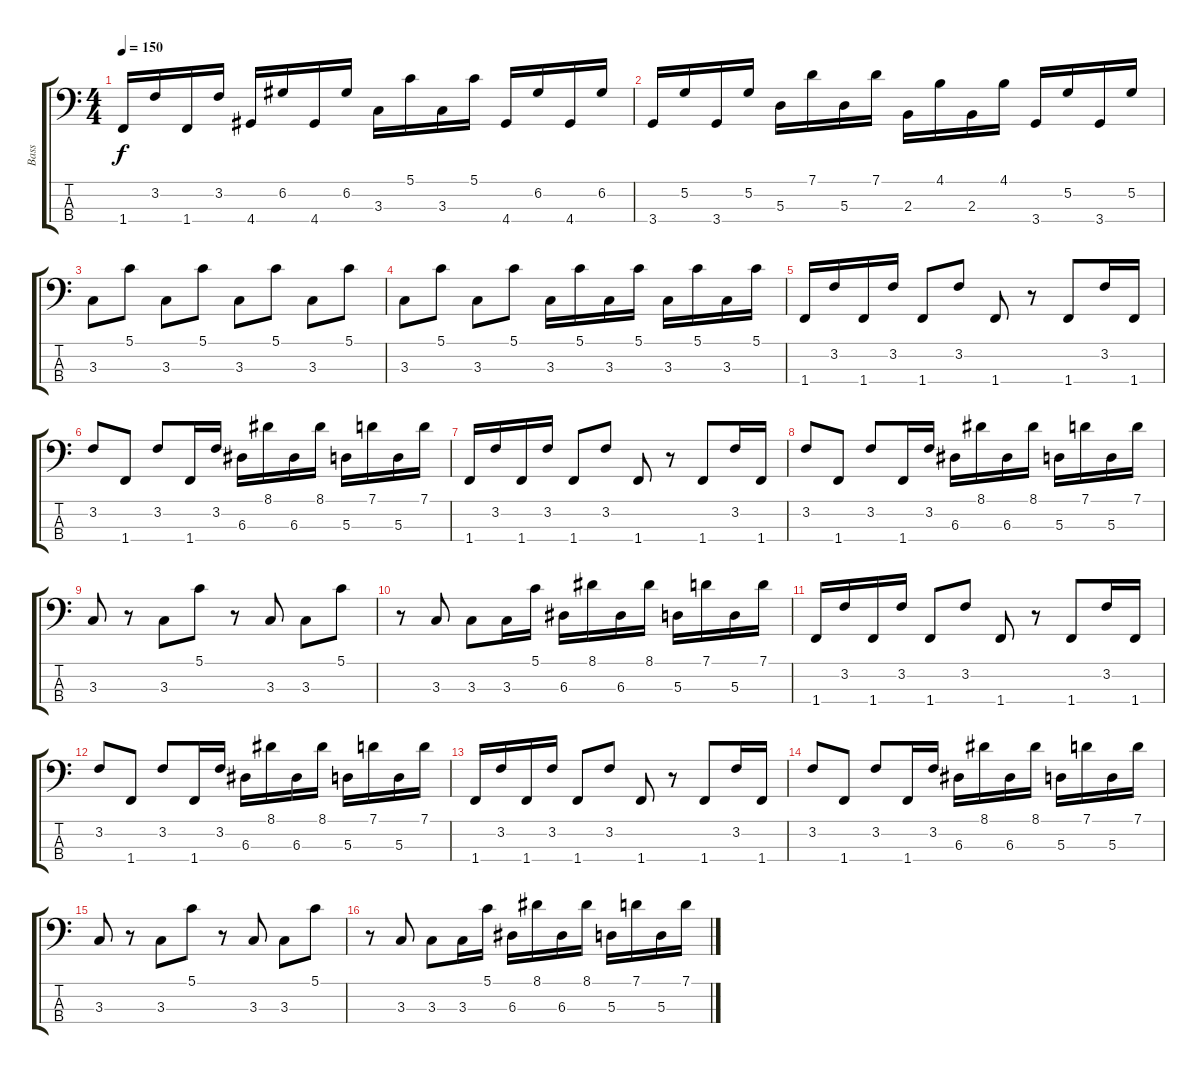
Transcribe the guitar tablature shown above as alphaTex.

\track ("Bass" "Bass") {instrument slapbass2}
\staff {score tabs}
\tuning (G2 D2 A1 E1) {hide}
\ts (4 4)
\tempo 150
\clef f4
\ks c
1.4.16{dy f} 3.2.16 1.4.16 3.2.16 4.4.16 6.2.16 4.4.16 6.2.16 3.3.16 5.1.16 3.3.16 5.1.16 4.4.16 6.2.16 4.4.16 6.2.16 |
3.4.16 5.2.16 3.4.16 5.2.16 5.3.16 7.1.16 5.3.16 7.1.16 2.3.16 4.1.16 2.3.16 4.1.16 3.4.16 5.2.16 3.4.16 5.2.16 |
3.3.8 5.1.8 3.3.8 5.1.8 3.3.8 5.1.8 3.3.8 5.1.8 |
3.3.8 5.1.8 3.3.8 5.1.8 3.3.16 5.1.16 3.3.16 5.1.16 3.3.16 5.1.16 3.3.16 5.1.16 |
1.4.16 3.2.16 1.4.16 3.2.16 1.4.8 3.2.8 1.4.8 r.8 1.4.8 3.2.16 1.4.16 |
3.2.8 1.4.8 3.2.8 1.4.16 3.2.16 6.3.16 8.1.16 6.3.16 8.1.16 5.3.16 7.1.16 5.3.16 7.1.16 |
1.4.16 3.2.16 1.4.16 3.2.16 1.4.8 3.2.8 1.4.8 r.8 1.4.8 3.2.16 1.4.16 |
3.2.8 1.4.8 3.2.8 1.4.16 3.2.16 6.3.16 8.1.16 6.3.16 8.1.16 5.3.16 7.1.16 5.3.16 7.1.16 |
3.3.8 r.8 3.3.8 5.1.8 r.8 3.3.8 3.3.8 5.1.8 |
r.8 3.3.8 3.3.8 3.3.16 5.1.16 6.3.16 8.1.16 6.3.16 8.1.16 5.3.16 7.1.16 5.3.16 7.1.16 |
1.4.16 3.2.16 1.4.16 3.2.16 1.4.8 3.2.8 1.4.8 r.8 1.4.8 3.2.16 1.4.16 |
3.2.8 1.4.8 3.2.8 1.4.16 3.2.16 6.3.16 8.1.16 6.3.16 8.1.16 5.3.16 7.1.16 5.3.16 7.1.16 |
1.4.16 3.2.16 1.4.16 3.2.16 1.4.8 3.2.8 1.4.8 r.8 1.4.8 3.2.16 1.4.16 |
3.2.8 1.4.8 3.2.8 1.4.16 3.2.16 6.3.16 8.1.16 6.3.16 8.1.16 5.3.16 7.1.16 5.3.16 7.1.16 |
3.3.8 r.8 3.3.8 5.1.8 r.8 3.3.8 3.3.8 5.1.8 |
r.8 3.3.8 3.3.8 3.3.16 5.1.16 6.3.16 8.1.16 6.3.16 8.1.16 5.3.16 7.1.16 5.3.16 7.1.16
